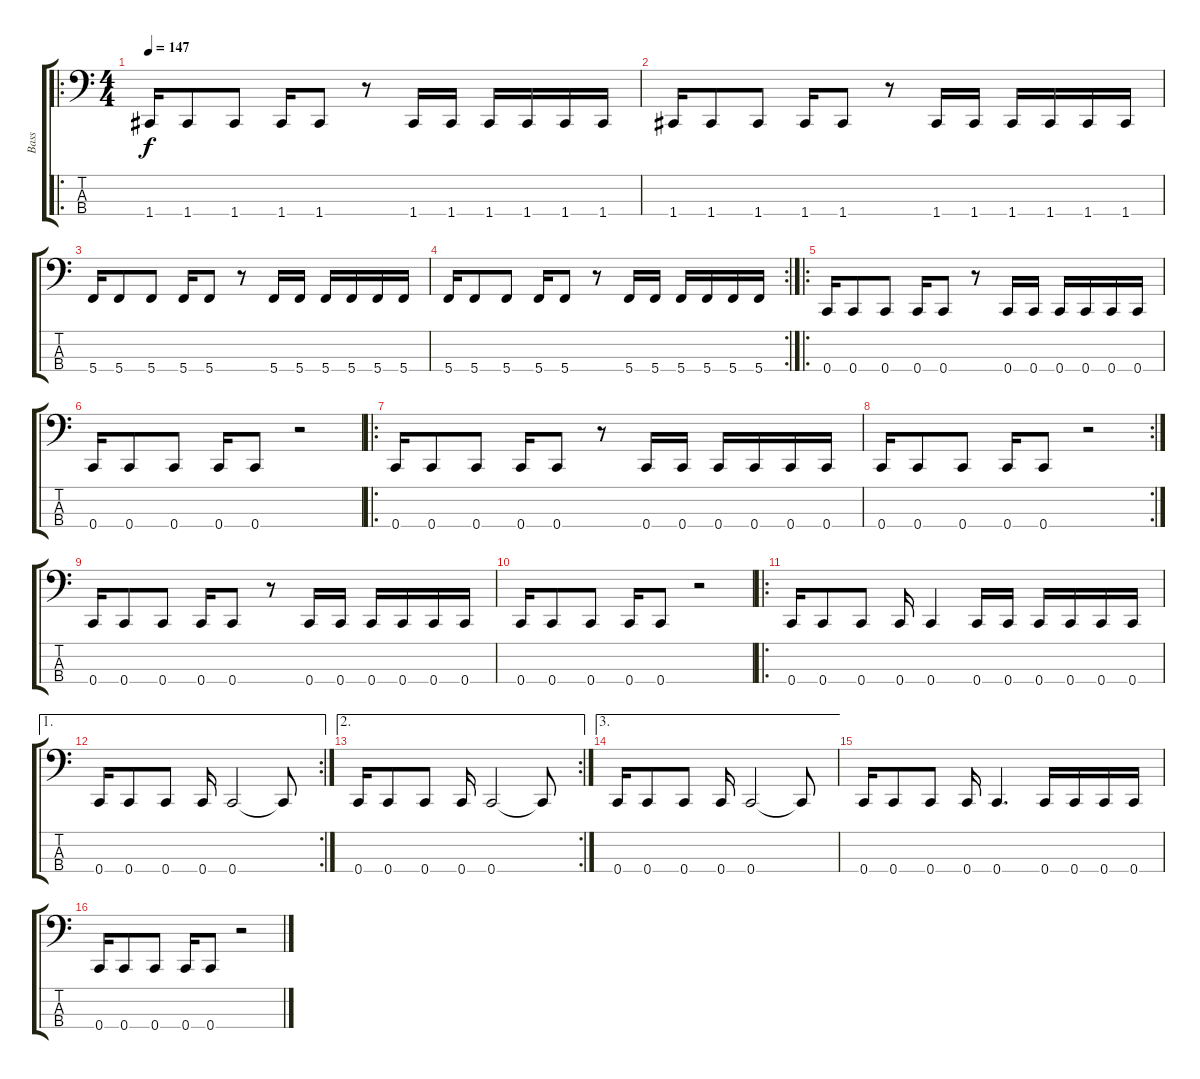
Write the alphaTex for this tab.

\track ("Bass" "Bass") {instrument electricbasspick}
\staff {score tabs}
\tuning (F2 C2 G1 C1) {hide}
\ro
\ts (4 4)
\tempo 147
\clef f4
\ks c
1.4.16{dy f} 1.4.8 1.4.8 1.4.16 1.4.8 r.8 1.4.16 1.4.16 1.4.16 1.4.16 1.4.16 1.4.16 |
1.4.16 1.4.8 1.4.8 1.4.16 1.4.8 r.8 1.4.16 1.4.16 1.4.16 1.4.16 1.4.16 1.4.16 |
5.4.16 5.4.8 5.4.8 5.4.16 5.4.8 r.8 5.4.16 5.4.16 5.4.16 5.4.16 5.4.16 5.4.16 |
\rc 2
5.4.16 5.4.8 5.4.8 5.4.16 5.4.8 r.8 5.4.16 5.4.16 5.4.16 5.4.16 5.4.16 5.4.16 |
\ro
0.4.16 0.4.8 0.4.8 0.4.16 0.4.8 r.8 0.4.16 0.4.16 0.4.16 0.4.16 0.4.16 0.4.16 |
0.4.16 0.4.8 0.4.8 0.4.16 0.4.8 r.2 |
\ro
0.4.16 0.4.8 0.4.8 0.4.16 0.4.8 r.8 0.4.16 0.4.16 0.4.16 0.4.16 0.4.16 0.4.16 |
\rc 2
0.4.16 0.4.8 0.4.8 0.4.16 0.4.8 r.2 |
0.4.16 0.4.8 0.4.8 0.4.16 0.4.8 r.8 0.4.16 0.4.16 0.4.16 0.4.16 0.4.16 0.4.16 |
0.4.16 0.4.8 0.4.8 0.4.16 0.4.8 r.2 |
\ro
0.4.16 0.4.8 0.4.8 0.4.16 0.4.4 0.4.16 0.4.16 0.4.16 0.4.16 0.4.16 0.4.16 |
\ae 1
\rc 2
0.4.16 0.4.8 0.4.8 0.4.16 0.4.2 0.4{t}.8 |
\ae 2
\rc 2
0.4.16 0.4.8 0.4.8 0.4.16 0.4.2 0.4{t}.8 |
\ae 3
0.4.16 0.4.8 0.4.8 0.4.16 0.4.2 0.4{t}.8 |
0.4.16 0.4.8 0.4.8 0.4.16 0.4.4{d} 0.4.16 0.4.16 0.4.16 0.4.16 |
0.4.16 0.4.8 0.4.8 0.4.16 0.4.8 r.2
